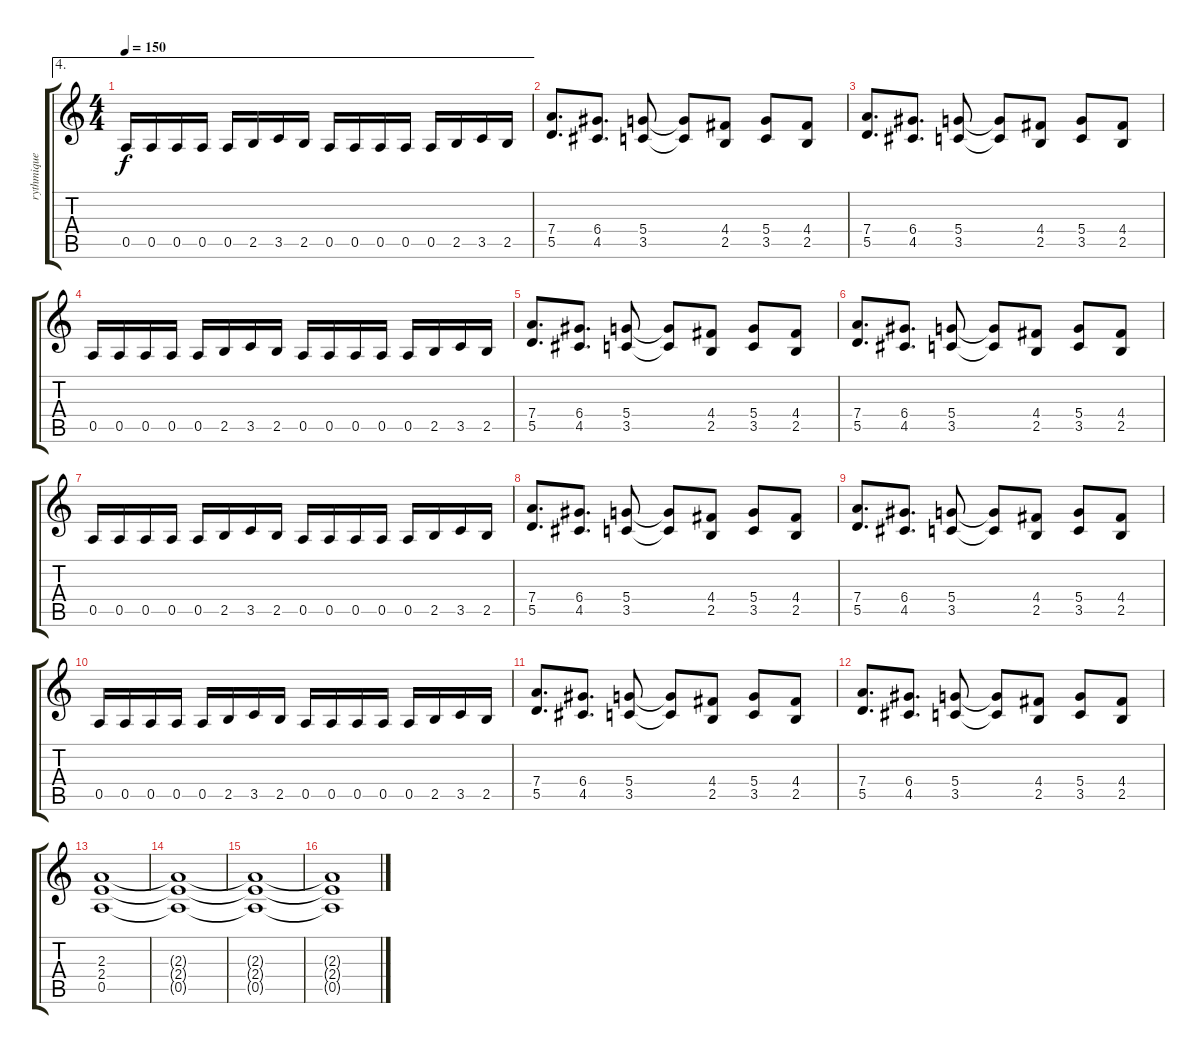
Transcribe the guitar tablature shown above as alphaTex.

\track ("rythmique" "rythmique") {instrument overdrivenguitar}
\staff {score tabs}
\tuning (E4 B3 G3 D3 A2 E2) {hide}
\ae 4
\ts (4 4)
\tempo 150
\clef g2
\ks c
0.5.16{dy f} 0.5.16 0.5.16 0.5.16 0.5.16 2.5.16 3.5.16 2.5.16 0.5.16 0.5.16 0.5.16 0.5.16 0.5.16 2.5.16 3.5.16 2.5.16 |
(7.4 5.5).8{d} (6.4 4.5).8{d} (5.4 3.5).8 (5.4{t} 3.5{t}).8 (4.4 2.5).8 (5.4 3.5).8 (4.4 2.5).8 |
(7.4 5.5).8{d} (6.4 4.5).8{d} (5.4 3.5).8 (5.4{t} 3.5{t}).8 (4.4 2.5).8 (5.4 3.5).8 (4.4 2.5).8 |
0.5.16 0.5.16 0.5.16 0.5.16 0.5.16 2.5.16 3.5.16 2.5.16 0.5.16 0.5.16 0.5.16 0.5.16 0.5.16 2.5.16 3.5.16 2.5.16 |
(7.4 5.5).8{d} (6.4 4.5).8{d} (5.4 3.5).8 (5.4{t} 3.5{t}).8 (4.4 2.5).8 (5.4 3.5).8 (4.4 2.5).8 |
(7.4 5.5).8{d} (6.4 4.5).8{d} (5.4 3.5).8 (5.4{t} 3.5{t}).8 (4.4 2.5).8 (5.4 3.5).8 (4.4 2.5).8 |
0.5.16 0.5.16 0.5.16 0.5.16 0.5.16 2.5.16 3.5.16 2.5.16 0.5.16 0.5.16 0.5.16 0.5.16 0.5.16 2.5.16 3.5.16 2.5.16 |
(7.4 5.5).8{d} (6.4 4.5).8{d} (5.4 3.5).8 (5.4{t} 3.5{t}).8 (4.4 2.5).8 (5.4 3.5).8 (4.4 2.5).8 |
(7.4 5.5).8{d} (6.4 4.5).8{d} (5.4 3.5).8 (5.4{t} 3.5{t}).8 (4.4 2.5).8 (5.4 3.5).8 (4.4 2.5).8 |
0.5.16 0.5.16 0.5.16 0.5.16 0.5.16 2.5.16 3.5.16 2.5.16 0.5.16 0.5.16 0.5.16 0.5.16 0.5.16 2.5.16 3.5.16 2.5.16 |
(7.4 5.5).8{d} (6.4 4.5).8{d} (5.4 3.5).8 (5.4{t} 3.5{t}).8 (4.4 2.5).8 (5.4 3.5).8 (4.4 2.5).8 |
(7.4 5.5).8{d} (6.4 4.5).8{d} (5.4 3.5).8 (5.4{t} 3.5{t}).8 (4.4 2.5).8 (5.4 3.5).8 (4.4 2.5).8 |
(2.3 2.4 0.5).1 |
(2.3{t} 2.4{t} 0.5{t}).1 |
(2.3{t} 2.4{t} 0.5{t}).1 |
(2.3{t} 2.4{t} 0.5{t}).1
